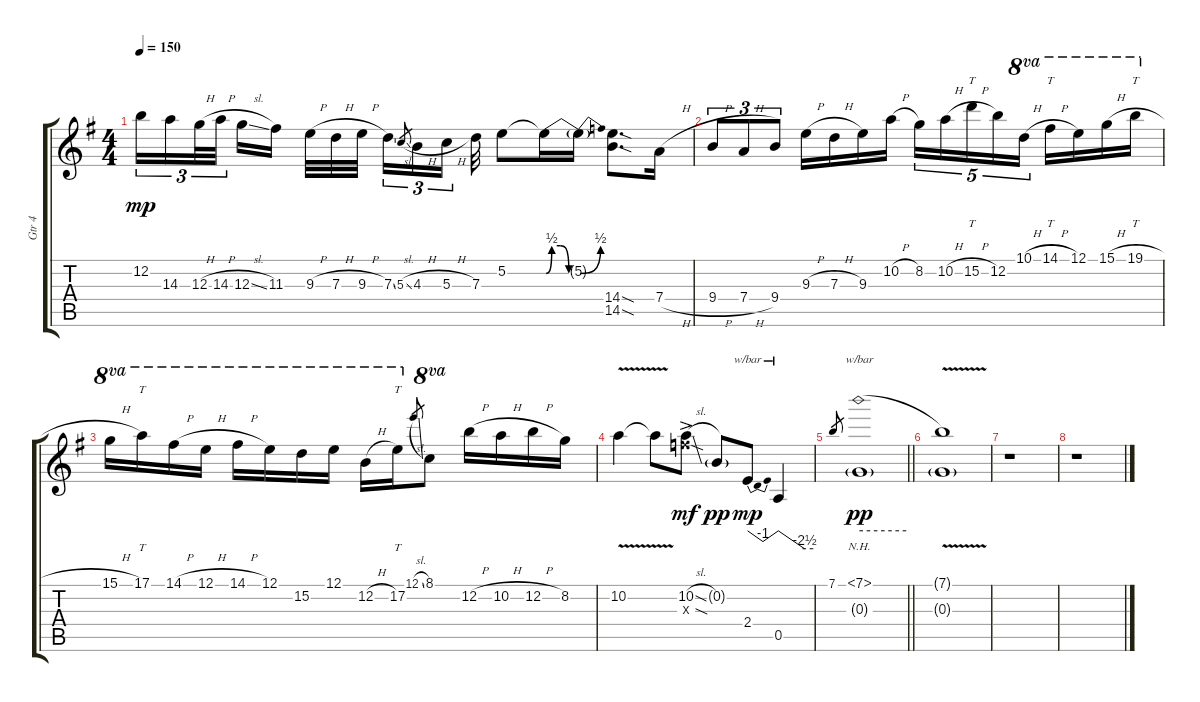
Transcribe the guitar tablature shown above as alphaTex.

\track ("Gtr 4" "Gtr 4") {instrument overdrivenguitar}
\staff {score tabs}
\tuning (E4 B3 G3 D3 A2 E2) {hide}
\ts (4 4)
\tempo 150
\clef g2
\ks g
12.2.16{tu (3 2) dy mp} 14.3.16{tu (3 2)} 12.3{h}.32{tu (3 2)} 14.3{h}.32{tu (3 2) beam splitsecondary} 12.3{sl}.16 11.3.16 9.3{h}.32 7.3{h}.32 9.3{h}.32{beam splitsecondary} 7.3{ss}.16{tu (3 2)} 5.3{sl}.8{gr} 4.3{h}.16{tu (3 2)} 5.3{h}.16{tu (3 2) beam splitsecondary} 7.3.32 5.2.8 5.2{be (custom 0 0 10 2 25 2 40 0 60 0) t}.16 5.2{be (bend 0 0 60 2) t}.16 (14.4{sod} 14.5{sod}).8{d} 7.4{h}.16 |
9.4{h}.8{tu (3 2)} 7.4{h}.8{tu (3 2)} 9.4.8{tu (3 2)} 9.3{h}.16 7.3{h}.16 9.3.16 10.2{h}.16 8.2.16{tu (5 4)} 10.2{h}.16{tu (5 4)} 15.2{h}.16{tt tu (5 4)} 12.2.16{tu (5 4)} 10.1{h}.16{tu (5 4) ot 8va} 14.1{h}.16{tt ot 8va} 12.1.16{ot 8va} 15.1{h}.16{ot 8va} 19.1{h}.16{tt ot 8va} |
15.1{h}.16{ot 8va} 17.1.16{tt ot 8va} 14.1{h}.16{ot 8va} 12.1{h}.16{ot 8va} 14.1{h}.16{ot 8va} 12.1.16{ot 8va} 15.2.16{ot 8va} 12.1.16{ot 8va} 12.2{h}.16{ot 8va} 17.2.16{tt ot 8va} 12.1{sl}.8{gr} 8.1.8{ot 8va} 12.2{h}.16 10.2{h}.16 12.2{h}.16 8.2.16 |
10.2{v}.4 10.2{v t}.8 (10.2{sl ac} 10.3{sod ac x}).8{dy mf} 0.2{g}.8{dy pp} 2.4.8{tbe (dip default 0 0 30 -4 60 0) dy mp} 0.5.4{tbe (custom default 0 0 45 -10 60 -10)} |
\barLineRight lightlight
7.1.8{gr} (7.1{nh} 0.3{g}).1{tbe (hold default 0 0 60 0) dy pp} |
(7.1{v t} 0.3{v g}).1 |
r.1 |
r.1
